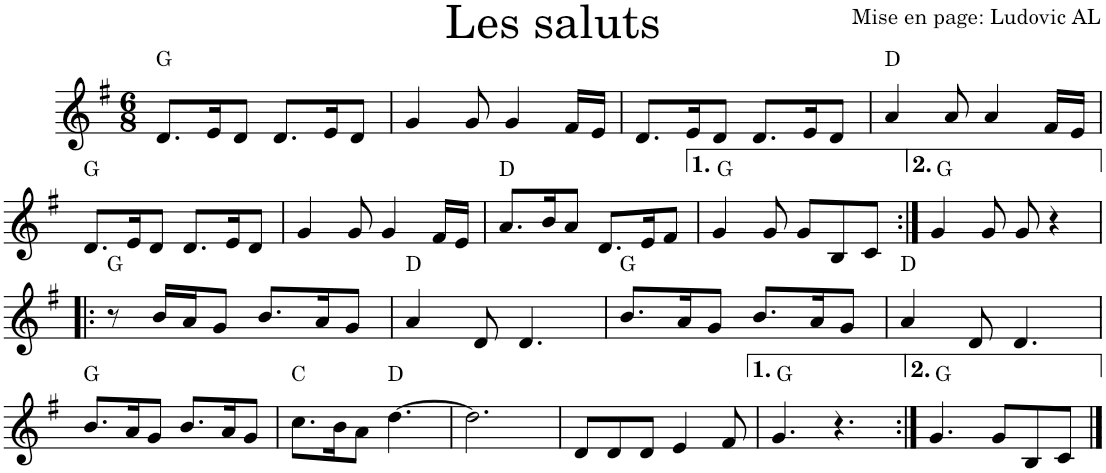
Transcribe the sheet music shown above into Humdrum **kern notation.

**kern	**harte
*part1	*part1
*staff1	*
*I"Voice	*
*I'V	*
*clefG2	*
*k[f#]	*
*M6/8	*
=1	=1
8.d/L	G:maj
16e/K	.
8d/J	.
8.d/L	.
16e/K	.
8d/J	.
=2	=2
4g/	.
8g/	.
4g/	.
16f#/LL	.
16e/JJ	.
=3	=3
8.d/L	.
16e/K	.
8d/J	.
8.d/L	.
16e/K	.
8d/J	.
=4	=4
4a/	D:maj
8a/	.
4a/	.
16f#/LL	.
16e/JJ	.
!!LO:LB:g=z
=5	=5
8.d/L	G:maj
16e/K	.
8d/J	.
8.d/L	.
16e/K	.
8d/J	.
=6	=6
4g/	.
8g/	.
4g/	.
16f#/LL	.
16e/JJ	.
=7	=7
8.a/L	D:maj
16b/K	.
8a/J	.
8.d/L	.
16e/K	.
8f#/J	.
=8	=8
4g/	G:maj
8g/	.
8g/L	.
8B/	.
8c/J	.
=9:|!	=9:|!
4g/	G:maj
8g/	.
8g/	.
4r	.
!!LO:LB:g=z
=10!|:	=10!|:
8r	G:maj
16b/LL	.
16a/J	.
8g/J	.
8.b/L	.
16a/K	.
8g/J	.
=11	=11
4a/	D:maj
8d/	.
4.d/	.
=12	=12
8.b/L	G:maj
16a/K	.
8g/J	.
8.b/L	.
16a/K	.
8g/J	.
=13	=13
4a/	D:maj
8d/	.
4.d/	.
!!LO:LB:g=z
=14	=14
8.b/L	G:maj
16a/K	.
8g/J	.
8.b/L	.
16a/K	.
8g/J	.
=15	=15
8.cc\L	C:maj
16b\K	.
8a\J	.
[>4.dd\	D:maj
=16	=16
2.dd\]	.
=17	=17
8d/L	.
8d/	.
8d/J	.
4e/	.
8f#/	.
=18	=18
4.g/	G:maj
4.r	.
=19:|!	=19:|!
4.g/	G:maj
8g/L	.
8B/	.
8c/J	.
==	==
*-	*-
